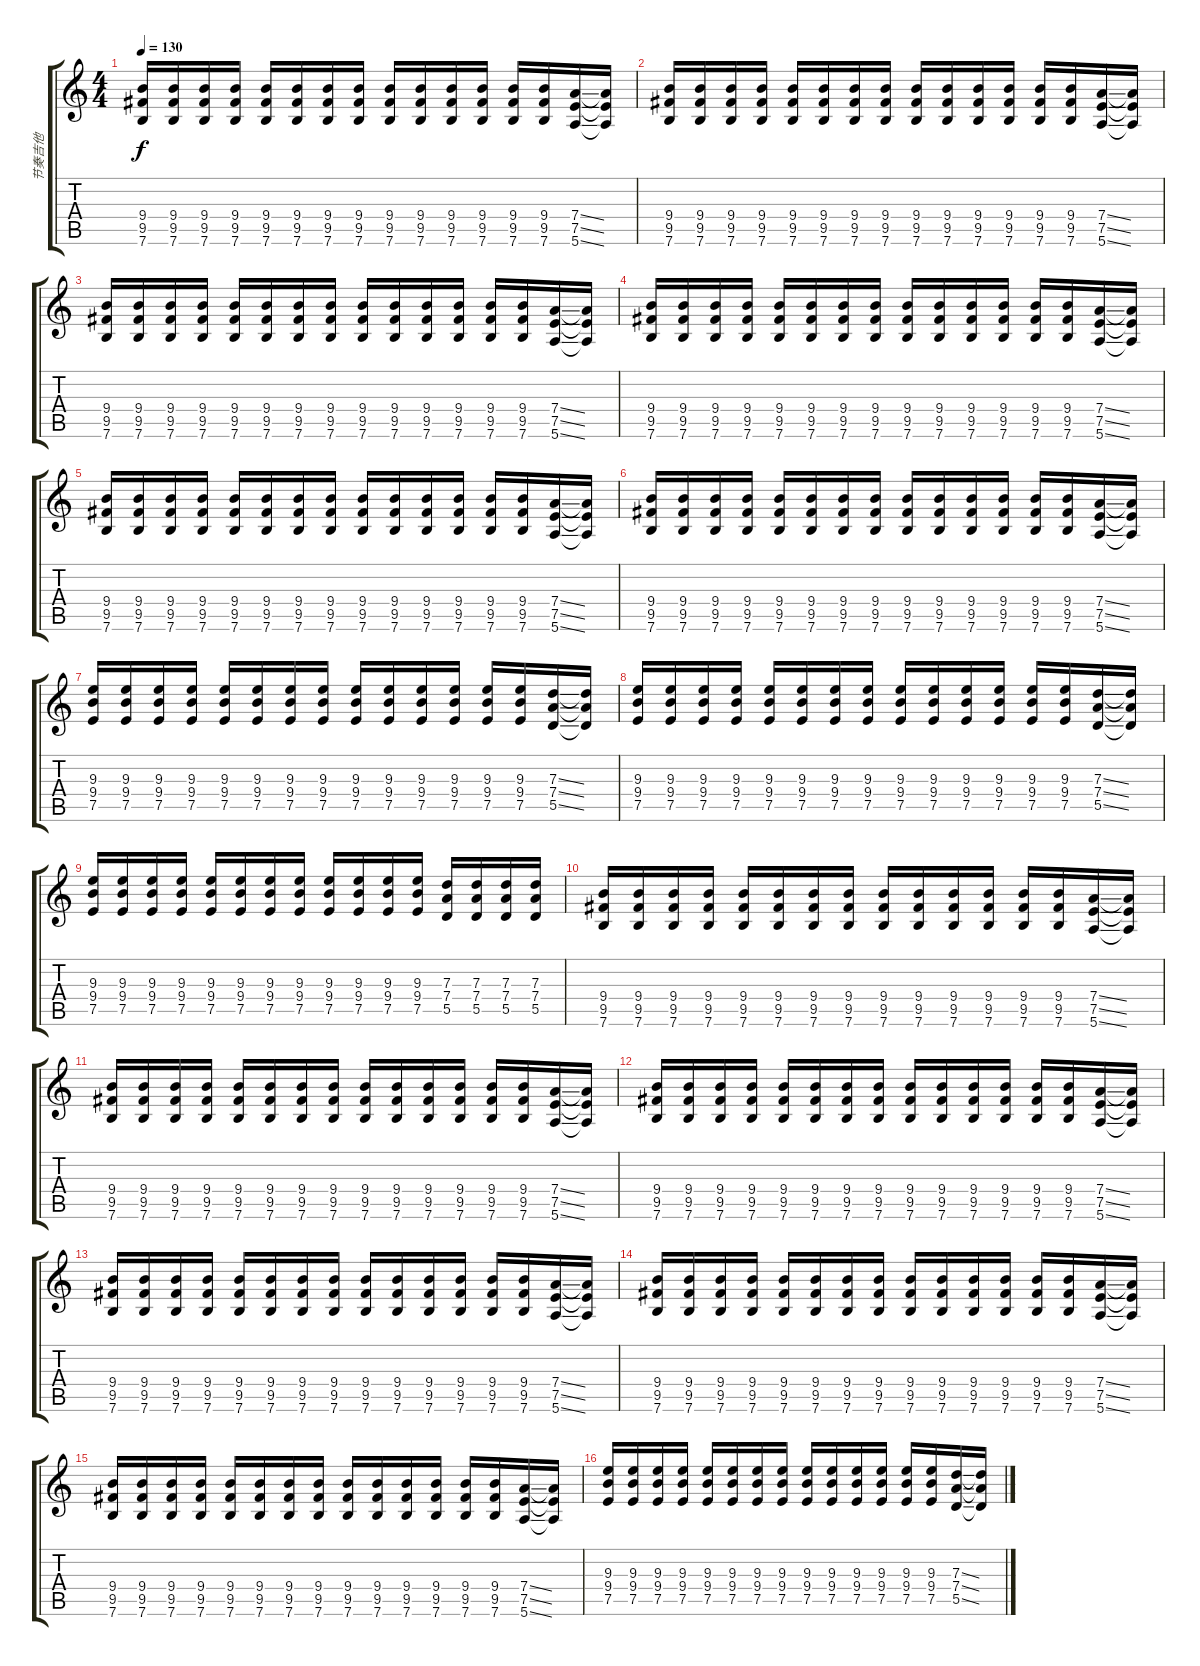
\track ("节奏吉他" "节奏吉他") {instrument distortionguitar}
\staff {score tabs}
\tuning (E4 B3 G3 D3 A2 E2) {hide}
\ts (4 4)
\tempo 130
\clef g2
\ks c
(9.4 9.5 7.6).16{dy f} (9.4 9.5 7.6).16 (9.4 9.5 7.6).16 (9.4 9.5 7.6).16 (9.4 9.5 7.6).16 (9.4 9.5 7.6).16 (9.4 9.5 7.6).16 (9.4 9.5 7.6).16 (9.4 9.5 7.6).16 (9.4 9.5 7.6).16 (9.4 9.5 7.6).16 (9.4 9.5 7.6).16 (9.4 9.5 7.6).16 (9.4 9.5 7.6).16 (7.4{ss} 7.5{ss} 5.6{ss}).16 (7.4{t} 7.5{t} 5.6{t}).16 |
(9.4 9.5 7.6).16 (9.4 9.5 7.6).16 (9.4 9.5 7.6).16 (9.4 9.5 7.6).16 (9.4 9.5 7.6).16 (9.4 9.5 7.6).16 (9.4 9.5 7.6).16 (9.4 9.5 7.6).16 (9.4 9.5 7.6).16 (9.4 9.5 7.6).16 (9.4 9.5 7.6).16 (9.4 9.5 7.6).16 (9.4 9.5 7.6).16 (9.4 9.5 7.6).16 (7.4{ss} 7.5{ss} 5.6{ss}).16 (7.4{t} 7.5{t} 5.6{t}).16 |
(9.4 9.5 7.6).16 (9.4 9.5 7.6).16 (9.4 9.5 7.6).16 (9.4 9.5 7.6).16 (9.4 9.5 7.6).16 (9.4 9.5 7.6).16 (9.4 9.5 7.6).16 (9.4 9.5 7.6).16 (9.4 9.5 7.6).16 (9.4 9.5 7.6).16 (9.4 9.5 7.6).16 (9.4 9.5 7.6).16 (9.4 9.5 7.6).16 (9.4 9.5 7.6).16 (7.4{ss} 7.5{ss} 5.6{ss}).16 (7.4{t} 7.5{t} 5.6{t}).16 |
(9.4 9.5 7.6).16 (9.4 9.5 7.6).16 (9.4 9.5 7.6).16 (9.4 9.5 7.6).16 (9.4 9.5 7.6).16 (9.4 9.5 7.6).16 (9.4 9.5 7.6).16 (9.4 9.5 7.6).16 (9.4 9.5 7.6).16 (9.4 9.5 7.6).16 (9.4 9.5 7.6).16 (9.4 9.5 7.6).16 (9.4 9.5 7.6).16 (9.4 9.5 7.6).16 (7.4{ss} 7.5{ss} 5.6{ss}).16 (7.4{t} 7.5{t} 5.6{t}).16 |
(9.4 9.5 7.6).16 (9.4 9.5 7.6).16 (9.4 9.5 7.6).16 (9.4 9.5 7.6).16 (9.4 9.5 7.6).16 (9.4 9.5 7.6).16 (9.4 9.5 7.6).16 (9.4 9.5 7.6).16 (9.4 9.5 7.6).16 (9.4 9.5 7.6).16 (9.4 9.5 7.6).16 (9.4 9.5 7.6).16 (9.4 9.5 7.6).16 (9.4 9.5 7.6).16 (7.4{ss} 7.5{ss} 5.6{ss}).16 (7.4{t} 7.5{t} 5.6{t}).16 |
(9.4 9.5 7.6).16 (9.4 9.5 7.6).16 (9.4 9.5 7.6).16 (9.4 9.5 7.6).16 (9.4 9.5 7.6).16 (9.4 9.5 7.6).16 (9.4 9.5 7.6).16 (9.4 9.5 7.6).16 (9.4 9.5 7.6).16 (9.4 9.5 7.6).16 (9.4 9.5 7.6).16 (9.4 9.5 7.6).16 (9.4 9.5 7.6).16 (9.4 9.5 7.6).16 (7.4{ss} 7.5{ss} 5.6{ss}).16 (7.4{t} 7.5{t} 5.6{t}).16 |
(9.3 9.4 7.5).16 (9.3 9.4 7.5).16 (9.3 9.4 7.5).16 (9.3 9.4 7.5).16 (9.3 9.4 7.5).16 (9.3 9.4 7.5).16 (9.3 9.4 7.5).16 (9.3 9.4 7.5).16 (9.3 9.4 7.5).16 (9.3 9.4 7.5).16 (9.3 9.4 7.5).16 (9.3 9.4 7.5).16 (9.3 9.4 7.5).16 (9.3 9.4 7.5).16 (7.3{ss} 7.4{ss} 5.5{ss}).16 (7.3{t} 7.4{t} 5.5{t}).16 |
(9.3 9.4 7.5).16 (9.3 9.4 7.5).16 (9.3 9.4 7.5).16 (9.3 9.4 7.5).16 (9.3 9.4 7.5).16 (9.3 9.4 7.5).16 (9.3 9.4 7.5).16 (9.3 9.4 7.5).16 (9.3 9.4 7.5).16 (9.3 9.4 7.5).16 (9.3 9.4 7.5).16 (9.3 9.4 7.5).16 (9.3 9.4 7.5).16 (9.3 9.4 7.5).16 (7.3{ss} 7.4{ss} 5.5{ss}).16 (7.3{t} 7.4{t} 5.5{t}).16 |
(9.3 9.4 7.5).16 (9.3 9.4 7.5).16 (9.3 9.4 7.5).16 (9.3 9.4 7.5).16 (9.3 9.4 7.5).16 (9.3 9.4 7.5).16 (9.3 9.4 7.5).16 (9.3 9.4 7.5).16 (9.3 9.4 7.5).16 (9.3 9.4 7.5).16 (9.3 9.4 7.5).16 (9.3 9.4 7.5).16 (7.3 7.4 5.5).16 (7.3 7.4 5.5).16 (7.3 7.4 5.5).16 (7.3 7.4 5.5).16 |
(9.4 9.5 7.6).16 (9.4 9.5 7.6).16 (9.4 9.5 7.6).16 (9.4 9.5 7.6).16 (9.4 9.5 7.6).16 (9.4 9.5 7.6).16 (9.4 9.5 7.6).16 (9.4 9.5 7.6).16 (9.4 9.5 7.6).16 (9.4 9.5 7.6).16 (9.4 9.5 7.6).16 (9.4 9.5 7.6).16 (9.4 9.5 7.6).16 (9.4 9.5 7.6).16 (7.4{ss} 7.5{ss} 5.6{ss}).16 (7.4{t} 7.5{t} 5.6{t}).16 |
(9.4 9.5 7.6).16 (9.4 9.5 7.6).16 (9.4 9.5 7.6).16 (9.4 9.5 7.6).16 (9.4 9.5 7.6).16 (9.4 9.5 7.6).16 (9.4 9.5 7.6).16 (9.4 9.5 7.6).16 (9.4 9.5 7.6).16 (9.4 9.5 7.6).16 (9.4 9.5 7.6).16 (9.4 9.5 7.6).16 (9.4 9.5 7.6).16 (9.4 9.5 7.6).16 (7.4{ss} 7.5{ss} 5.6{ss}).16 (7.4{t} 7.5{t} 5.6{t}).16 |
(9.4 9.5 7.6).16 (9.4 9.5 7.6).16 (9.4 9.5 7.6).16 (9.4 9.5 7.6).16 (9.4 9.5 7.6).16 (9.4 9.5 7.6).16 (9.4 9.5 7.6).16 (9.4 9.5 7.6).16 (9.4 9.5 7.6).16 (9.4 9.5 7.6).16 (9.4 9.5 7.6).16 (9.4 9.5 7.6).16 (9.4 9.5 7.6).16 (9.4 9.5 7.6).16 (7.4{ss} 7.5{ss} 5.6{ss}).16 (7.4{t} 7.5{t} 5.6{t}).16 |
(9.4 9.5 7.6).16 (9.4 9.5 7.6).16 (9.4 9.5 7.6).16 (9.4 9.5 7.6).16 (9.4 9.5 7.6).16 (9.4 9.5 7.6).16 (9.4 9.5 7.6).16 (9.4 9.5 7.6).16 (9.4 9.5 7.6).16 (9.4 9.5 7.6).16 (9.4 9.5 7.6).16 (9.4 9.5 7.6).16 (9.4 9.5 7.6).16 (9.4 9.5 7.6).16 (7.4{ss} 7.5{ss} 5.6{ss}).16 (7.4{t} 7.5{t} 5.6{t}).16 |
(9.4 9.5 7.6).16 (9.4 9.5 7.6).16 (9.4 9.5 7.6).16 (9.4 9.5 7.6).16 (9.4 9.5 7.6).16 (9.4 9.5 7.6).16 (9.4 9.5 7.6).16 (9.4 9.5 7.6).16 (9.4 9.5 7.6).16 (9.4 9.5 7.6).16 (9.4 9.5 7.6).16 (9.4 9.5 7.6).16 (9.4 9.5 7.6).16 (9.4 9.5 7.6).16 (7.4{ss} 7.5{ss} 5.6{ss}).16 (7.4{t} 7.5{t} 5.6{t}).16 |
(9.4 9.5 7.6).16 (9.4 9.5 7.6).16 (9.4 9.5 7.6).16 (9.4 9.5 7.6).16 (9.4 9.5 7.6).16 (9.4 9.5 7.6).16 (9.4 9.5 7.6).16 (9.4 9.5 7.6).16 (9.4 9.5 7.6).16 (9.4 9.5 7.6).16 (9.4 9.5 7.6).16 (9.4 9.5 7.6).16 (9.4 9.5 7.6).16 (9.4 9.5 7.6).16 (7.4{ss} 7.5{ss} 5.6{ss}).16 (7.4{t} 7.5{t} 5.6{t}).16 |
(9.3 9.4 7.5).16 (9.3 9.4 7.5).16 (9.3 9.4 7.5).16 (9.3 9.4 7.5).16 (9.3 9.4 7.5).16 (9.3 9.4 7.5).16 (9.3 9.4 7.5).16 (9.3 9.4 7.5).16 (9.3 9.4 7.5).16 (9.3 9.4 7.5).16 (9.3 9.4 7.5).16 (9.3 9.4 7.5).16 (9.3 9.4 7.5).16 (9.3 9.4 7.5).16 (7.3{ss} 7.4{ss} 5.5{ss}).16 (7.3{t} 7.4{t} 5.5{t}).16
